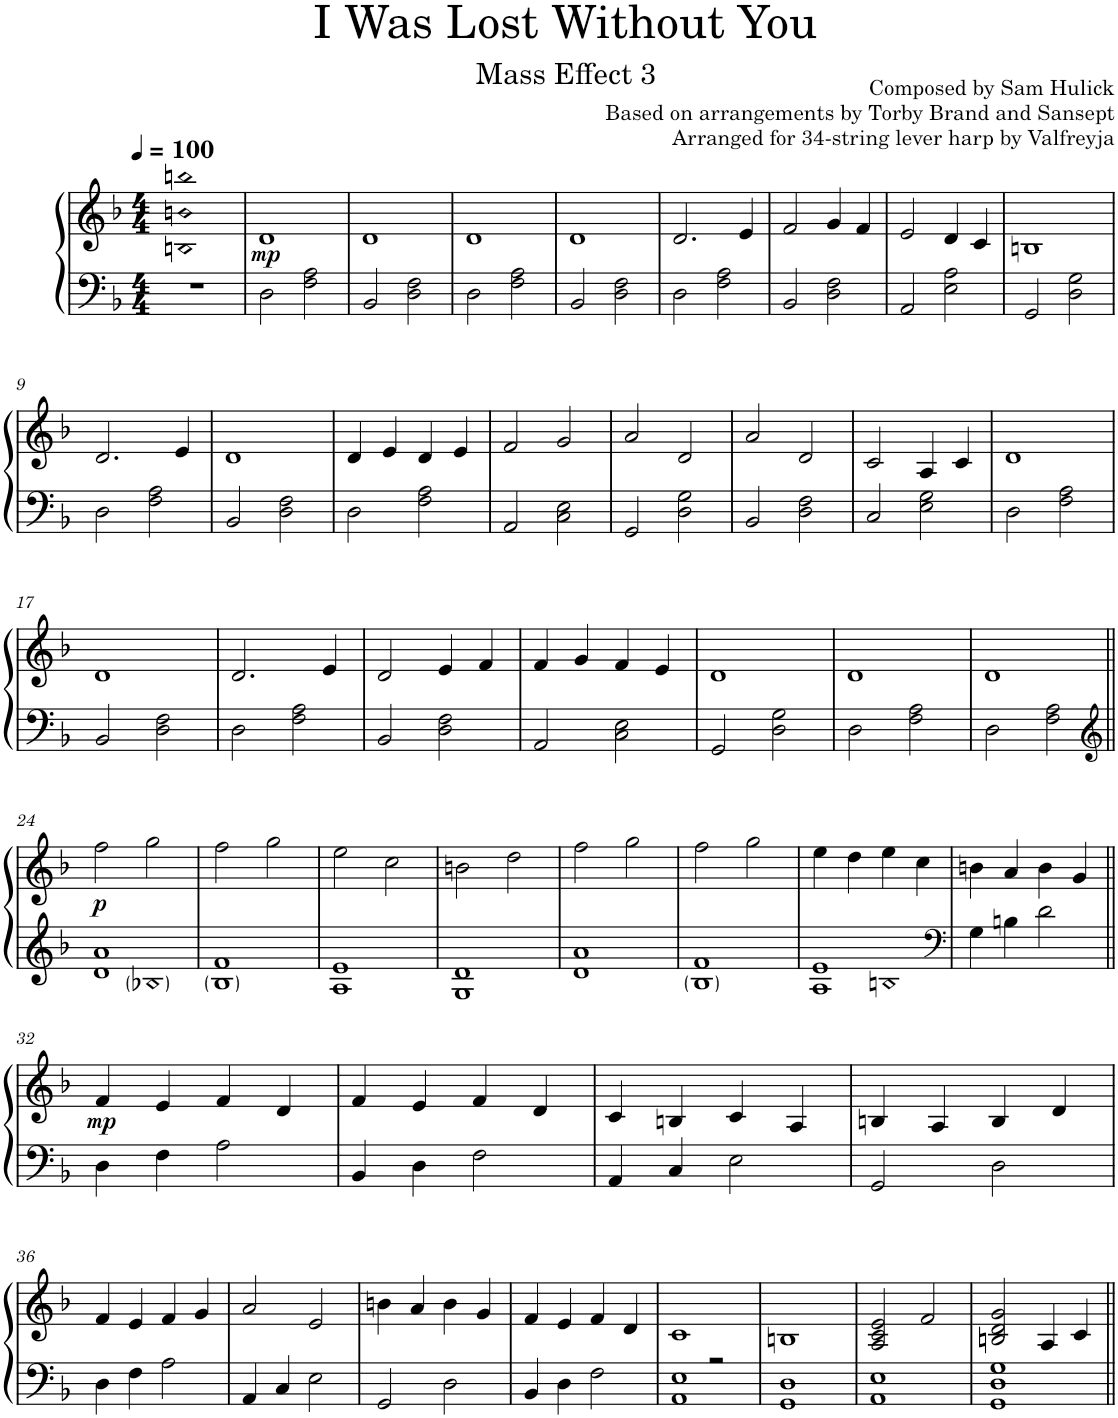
**kern	**kern	**dynam
*part1	*part1	*part1
*staff2	*staff1	*staff1/2
*I"Harp	*	*
*I'Hrp.	*	*
*clefF4	*clefG2	*
*k[b-]	*k[b-]	*
*M4/4	*M4/4	*
*MM100	*MM100	*
=	=	=
!	!LO:N:n=1:head=diamond	!
!	!LO:N:n=2:head=diamond	!
!	!LO:N:n=3:head=diamond	!
1r	1Bn 1bn 1bbn	.
=1	=1	=1
!	!	!LO:DY:b
2D\	1d	mp
2F\ 2A\	.	.
=2	=2	=2
2BB-/	1d	.
2D\ 2F\	.	.
=3	=3	=3
2D\	1d	.
2F\ 2A\	.	.
=4	=4	=4
2BB-/	1d	.
2D\ 2F\	.	.
=5	=5	=5
2D\	2.d/	.
2F\ 2A\	.	.
.	4e/	.
=6	=6	=6
2BB-/	2f/	.
2D\ 2F\	4g/	.
.	4f/	.
=7	=7	=7
2AA/	2e/	.
2E\ 2A\	4d/	.
.	4c/	.
=8	=8	=8
2GG/	1Bn	.
2D\ 2G\	.	.
!!LO:LB:g=z
=9	=9	=9
2D\	2.d/	.
2F\ 2A\	.	.
.	4e/	.
=10	=10	=10
2BB-/	1d	.
2D\ 2F\	.	.
=11	=11	=11
2D\	4d/	.
.	4e/	.
2F\ 2A\	4d/	.
.	4e/	.
=12	=12	=12
2AA/	2f/	.
2C\ 2E\	2g/	.
=13	=13	=13
2GG/	2a/	.
2D\ 2G\	2d/	.
=14	=14	=14
2BB-/	2a/	.
2D\ 2F\	2d/	.
=15	=15	=15
2C/	2c/	.
2E\ 2G\	4A/	.
.	4c/	.
=16	=16	=16
2D\	1d	.
2F\ 2A\	.	.
!!LO:LB:g=z
=17	=17	=17
2BB-/	1d	.
2D\ 2F\	.	.
=18	=18	=18
2D\	2.d/	.
2F\ 2A\	.	.
.	4e/	.
=19	=19	=19
2BB-/	2d/	.
2D\ 2F\	4e/	.
.	4f/	.
=20	=20	=20
2AA/	4f/	.
.	4g/	.
2C\ 2E\	4f/	.
.	4e/	.
=21	=21	=21
2GG/	1d	.
2D\ 2G\	.	.
=22	=22	=22
2D\	1d	.
2F\ 2A\	.	.
=23	=23	=23
2D\	1d	.
2F\ 2A\	.	.
!!LO:LB:g=z
=24||	=24||	=24||
*clefG2	*	*
*^	*	*
!	!	!	!LO:DY:b
2ryy	1d 1a	2ff\	p
!LO:N:head=diamond	!	!	!
2B-X	.	2gg\	.
*v	*v	*	*
=25	=25	=25
1B- 1f	2ff\	.
.	2gg\	.
=26	=26	=26
1A 1e	2ee\	.
.	2cc\	.
=27	=27	=27
1G 1d	2bn\	.
.	2dd\	.
=28	=28	=28
1d 1a	2ff\	.
.	2gg\	.
=29	=29	=29
1B- 1f	2ff\	.
.	2gg\	.
=30	=30	=30
*^	*	*
1A 1e	2ryy	4ee\	.
.	.	4dd\	.
!	!LO:N:head=diamond	!	!
.	2Bn	4ee\	.
.	.	4cc\	.
*v	*v	*	*
=31	=31	=31
*clefF4	*	*
4G\	4bn\	.
4Bn\	4a/	.
2d\	4b\	.
.	4g/	.
!!LO:LB:g=z
=32||	=32||	=32||
!	!	!LO:DY:b
4D\	4f/	mp
4F\	4e/	.
2A\	4f/	.
.	4d/	.
=33	=33	=33
4BB-/	4f/	.
4D\	4e/	.
2F\	4f/	.
.	4d/	.
=34	=34	=34
4AA/	4c/	.
4C/	4Bn/	.
2E\	4c/	.
.	4A/	.
=35	=35	=35
2GG/	4Bn/	.
.	4A/	.
2D\	4B/	.
.	4d/	.
!!LO:LB:g=z
=36	=36	=36
4D\	4f/	.
4F\	4e/	.
2A\	4f/	.
.	4g/	.
=37	=37	=37
4AA/	2a/	.
4C/	.	.
2E\	2e/	.
=38	=38	=38
2GG/	4bn\	.
.	4a/	.
2D\	4b\	.
.	4g/	.
=39	=39	=39
4BB-/	4f/	.
4D\	4e/	.
2F\	4f/	.
.	4d/	.
=40	=40	=40
*^	*	*
2ryy	1AA 1E	1c	.
2r	.	.	.
*v	*v	*	*
=41	=41	=41
1GG 1D	1Bn	.
=42	=42	=42
1AA 1E	2A/ 2c/ 2e/	.
.	2f/	.
=43	=43	=43
1GG 1D 1G	2Bn/ 2d/ 2g/	.
.	4A/	.
.	4c/	.
=||	=||	=||
*-	*-	*-
